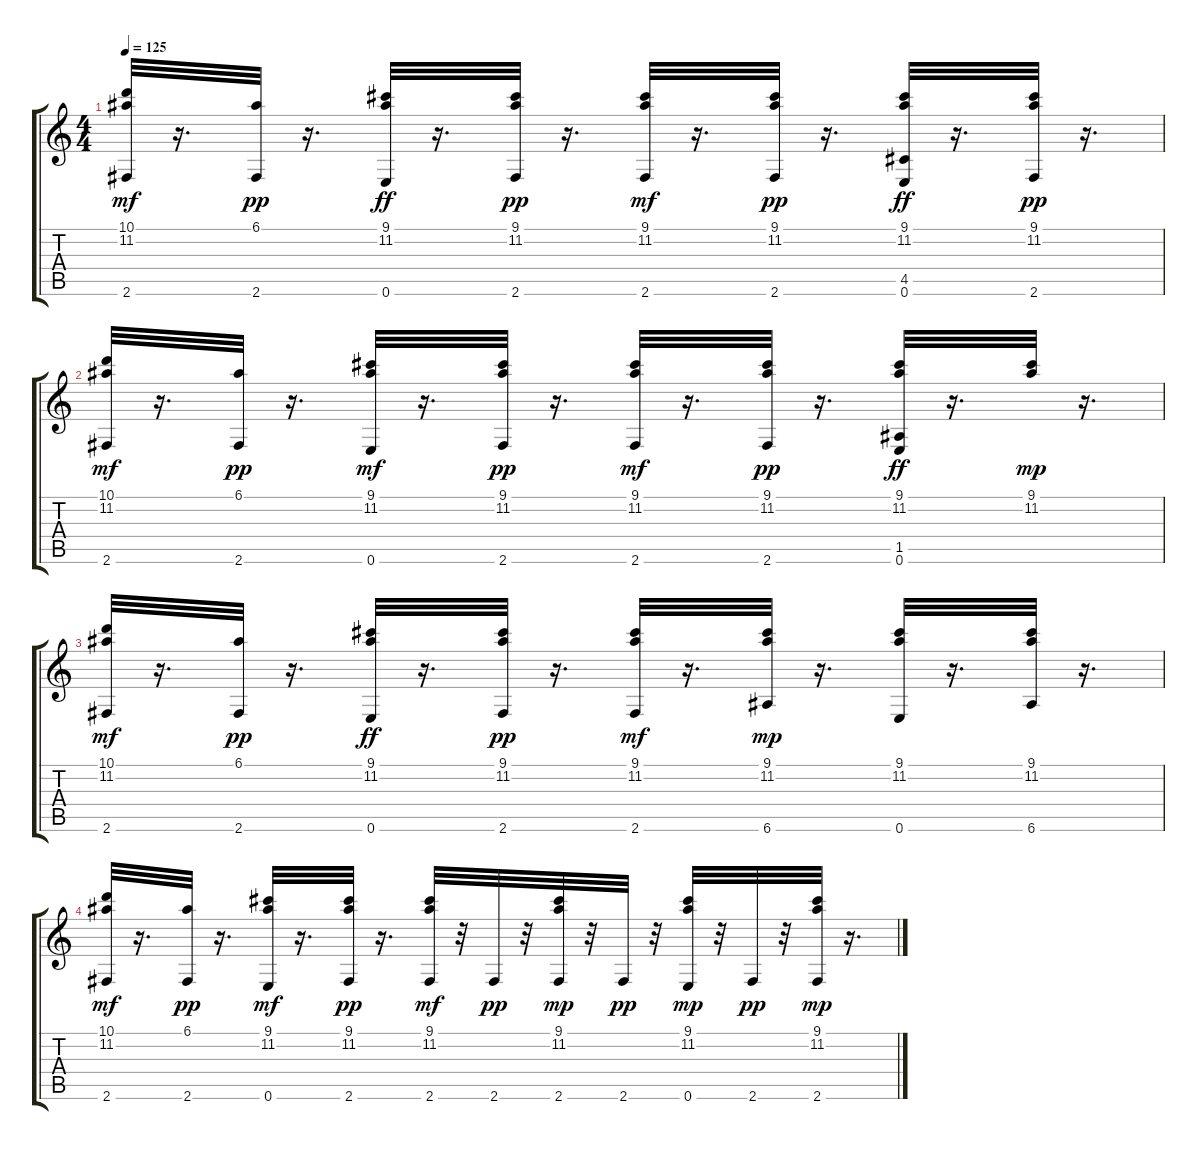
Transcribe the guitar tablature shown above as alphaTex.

\track "" {instrument acousticbass}
\staff {score tabs}
\tuning (E4 B3 G3 D3 A2 E2) {hide}
\ts (4 4)
\tempo 125
\clef g2
\ks c
(10.1 11.2 2.6).32{dy mf} r.16{d} (6.1 2.6).32{dy pp} r.16{d} (9.1 11.2 0.6).32{dy ff} r.16{d} (9.1 11.2 2.6).32{dy pp} r.16{d} (9.1 11.2 2.6).32{dy mf} r.16{d} (9.1 11.2 2.6).32{dy pp} r.16{d} (9.1 11.2 4.5 0.6).32{dy ff} r.16{d} (9.1 11.2 2.6).32{dy pp} r.16{d} |
(10.1 11.2 2.6).32{dy mf} r.16{d} (6.1 2.6).32{dy pp} r.16{d} (9.1 11.2 0.6).32{dy mf} r.16{d} (9.1 11.2 2.6).32{dy pp} r.16{d} (9.1 11.2 2.6).32{dy mf} r.16{d} (9.1 11.2 2.6).32{dy pp} r.16{d} (9.1 11.2 1.5 0.6).32{dy ff} r.16{d} (9.1 11.2).32{dy mp} r.16{d} |
(10.1 11.2 2.6).32{dy mf} r.16{d} (6.1 2.6).32{dy pp} r.16{d} (9.1 11.2 0.6).32{dy ff} r.16{d} (9.1 11.2 2.6).32{dy pp} r.16{d} (9.1 11.2 2.6).32{dy mf} r.16{d} (9.1 11.2 6.6).32{dy mp} r.16{d} (9.1 11.2 0.6).32 r.16{d} (9.1 11.2 6.6).32 r.16{d} |
(10.1 11.2 2.6).32{dy mf} r.16{d} (6.1 2.6).32{dy pp} r.16{d} (9.1 11.2 0.6).32{dy mf} r.16{d} (9.1 11.2 2.6).32{dy pp} r.16{d} (9.1 11.2 2.6).32{dy mf} r.32 2.6.32{dy pp} r.32 (9.1 11.2 2.6).32{dy mp} r.32 2.6.32{dy pp} r.32 (9.1 11.2 0.6).32{dy mp} r.32 2.6.32{dy pp} r.32 (9.1 11.2 2.6).32{dy mp} r.16{d}
